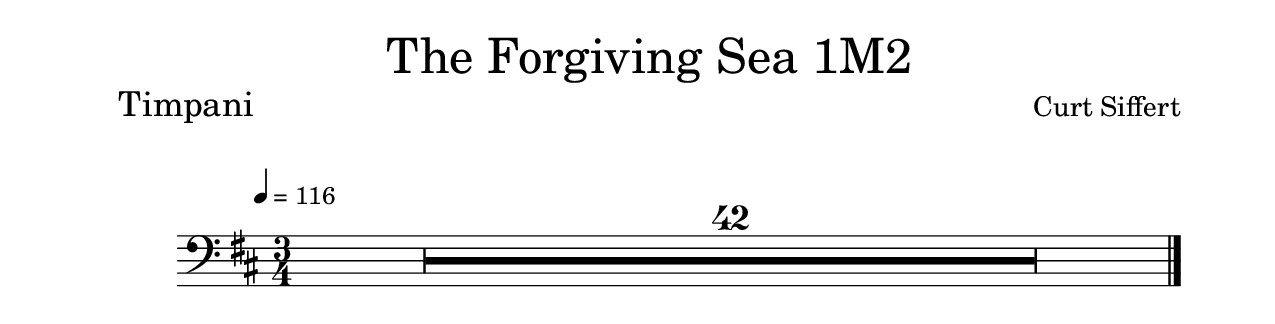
\version "2.16.0"
\include "english.ly"
\include "../lib/parts.ily"

\paper {
	ragged-last-bottom = ##t
	ragged-right = ##f
}

\header {
  	instrument = "Timpani"
}

\version "2.16.0"
\include "english.ly"

timpaniNotes = \relative c, {

	\time 3/4
	\key d \major
	\clef bass
	\set tieWaitForNote = ##t

	R2.*42
	
	\bar "|."
		
}


{ 
	\everyPartScore
	\timpaniNotes	
}	
